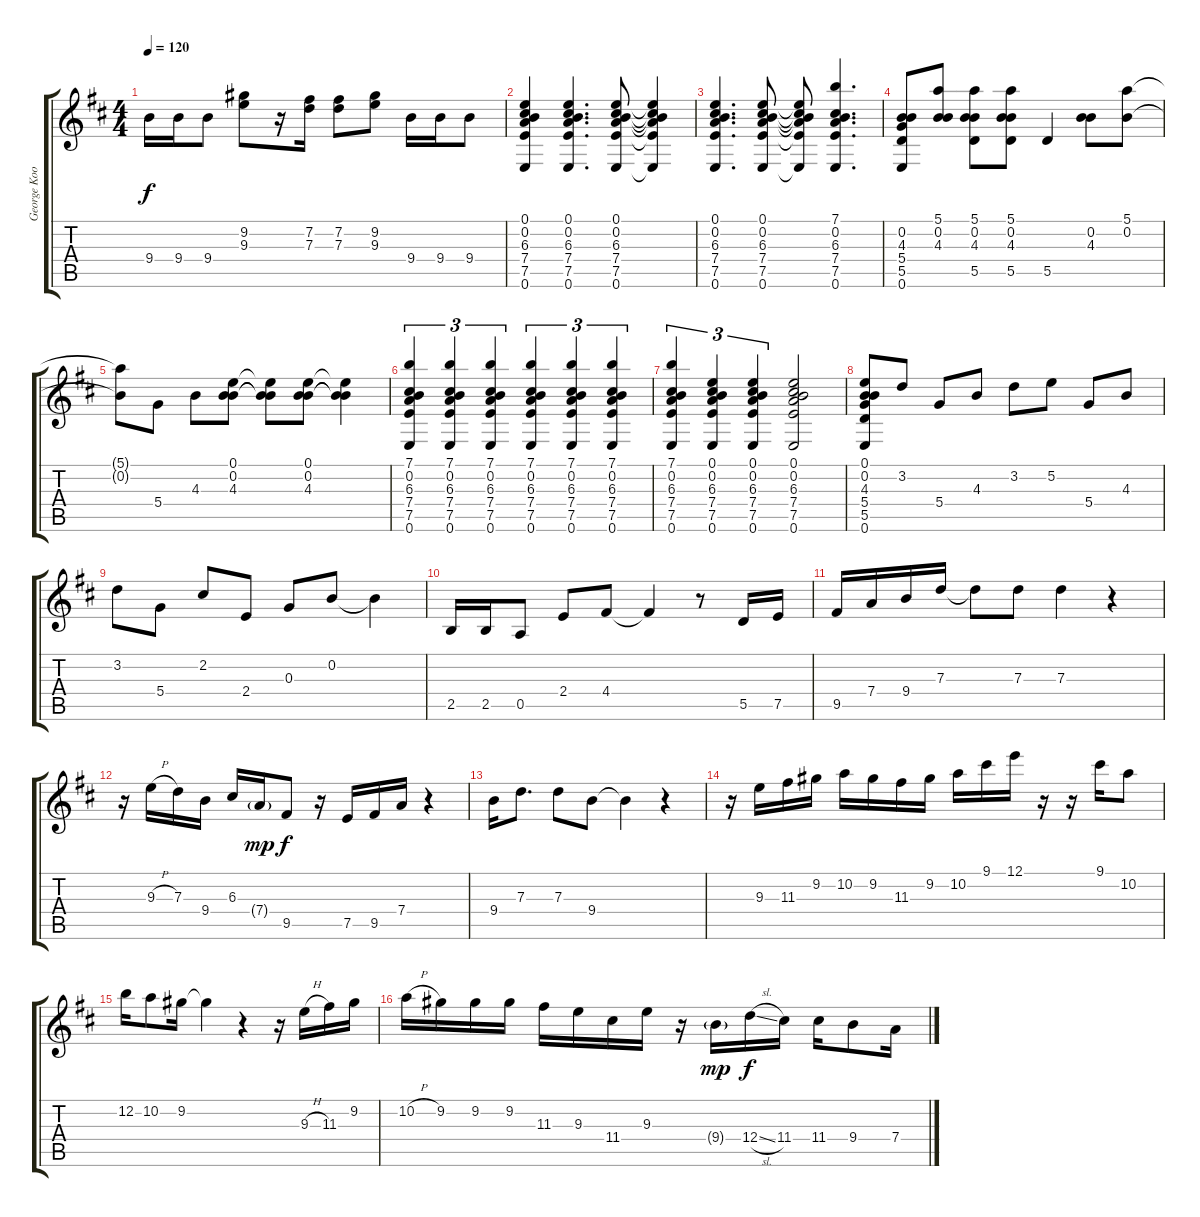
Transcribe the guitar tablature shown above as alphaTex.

\track ("George Kooymans - Gtr.1" "George Koo") {instrument acousticguitarsteel}
\staff {score tabs}
\tuning (E4 B3 G3 D3 A2 E2) {hide}
\ts (4 4)
\tempo 120
\clef g2
\ks d
9.4.16{dy f} 9.4.16 9.4.8 (9.2 9.3).8 r.16 (7.2 7.3).16 (7.2 7.3).8 (9.2 9.3).8 9.4.16 9.4.16 9.4.8 |
(0.1 0.2 6.3 7.4 7.5 0.6).4 (0.1 0.2 6.3 7.4 7.5 0.6).4{d} (0.1 0.2 6.3 7.4 7.5 0.6).8 (0.1{t} 0.2{t} 6.3{t} 7.4{t} 7.5{t} 0.6{t}).4 |
(0.1 0.2 6.3 7.4 7.5 0.6).4{d} (0.1 0.2 6.3 7.4 7.5 0.6).8 (0.1{t} 0.2{t} 6.3{t} 7.4{t} 7.5{t} 0.6{t}).8 (7.1 0.2 6.3 7.4 7.5 0.6).4{d} |
(0.2 4.3 5.4 5.5 0.6).8 (5.1 0.2 4.3).8 (5.1 0.2 4.3 5.5).8 (5.1 0.2 4.3 5.5).8 5.5.4 (0.2 4.3).8 (5.1 0.2).8 |
(5.1{t} 0.2{t}).8 5.4.8 4.3.8 (0.1 0.2 4.3).8 (0.1{t} 0.2{t} 4.3{t}).8 (0.1 0.2 4.3).8 (0.1{t} 0.2{t} 4.3{t}).4 |
(7.1 0.2 6.3 7.4 7.5 0.6).4{tu (3 2)} (7.1 0.2 6.3 7.4 7.5 0.6).4{tu (3 2)} (7.1 0.2 6.3 7.4 7.5 0.6).4{tu (3 2)} (7.1 0.2 6.3 7.4 7.5 0.6).4{tu (3 2)} (7.1 0.2 6.3 7.4 7.5 0.6).4{tu (3 2)} (7.1 0.2 6.3 7.4 7.5 0.6).4{tu (3 2)} |
(7.1 0.2 6.3 7.4 7.5 0.6).4{tu (3 2)} (0.1 0.2 6.3 7.4 7.5 0.6).4{tu (3 2)} (0.1 0.2 6.3 7.4 7.5 0.6).4{tu (3 2)} (0.1 0.2 6.3 7.4 7.5 0.6).2 |
(0.1 0.2 4.3 5.4 5.5 0.6).8 3.2.8 5.4.8 4.3.8 3.2.8 5.2.8 5.4.8 4.3.8 |
3.2.8 5.4.8 2.2.8 2.4.8 0.3.8 0.2.8 0.2{t}.4 |
2.5.16 2.5.16 0.5.8 2.4.8 4.4.8 4.4{t}.4 r.8 5.5.16 7.5.16 |
9.5.16 7.4.16 9.4.16 7.3.16 7.3{t}.8 7.3.8 7.3.4 r.4 |
r.16 9.3{h}.16 7.3.16 9.4.16 6.3.16 7.4{g}.16{dy mp} 9.5.8{dy f} r.16 7.5.16 9.5.16 7.4.16 r.4 |
9.4.16 7.3.8{d} 7.3.8 9.4.8 9.4{t}.4 r.4 |
r.16 9.3.16 11.3.16 9.2.16 10.2.16 9.2.16 11.3.16 9.2.16 10.2.16 9.1.16 12.1.16 r.16 r.16 9.1.16 10.2.8 |
12.2.16 10.2.8 9.2.16 9.2{t}.4 r.4 r.16 9.3{h}.16 11.3.16 9.2.16 |
10.2{h}.16 9.2.16 9.2.16 9.2.16 11.3.16 9.3.16 11.4.16 9.3.16 r.16 9.4{g}.16{dy mp} 12.4{sl}.16{dy f} 11.4.16 11.4.16 9.4.8 7.4.16
